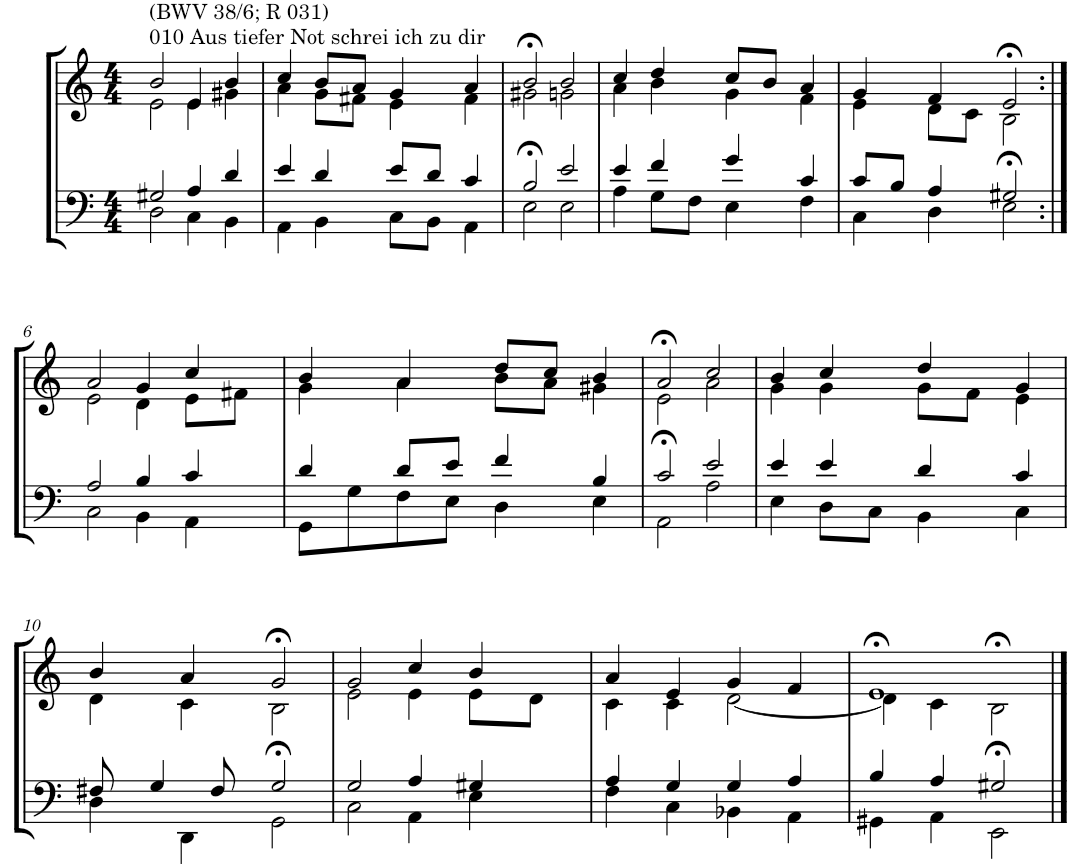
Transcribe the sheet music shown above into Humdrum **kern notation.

**kern	**kern
*part2	*part1
*staff2	*staff1
*I"Tenor/Baß	*I"Sopran/Alt
*clefF4	*clefG2
*k[]	*k[]
*M4/4	*M4/4
=1	=1
*^	*^
!	!	!LO:TX:a:t=010 Aus tiefer Not schrei ich zu dir	!
!	!	!LO:TX:a:t=(BWV 38/6; R 031)	!
2G#X/	2D\	2b/	2e\
4A/	4C\	4e/	4e\
4d/	4BB\	4b/	4g#X\
=2	=2	=2	=2
4e/	4AA\	4cc/	4a\
4d/	4BB\	8b/L	8g\L
.	.	8a/J	8f#X\J
8e/L	8C\L	4g/	4e\
8d/J	8BB\J	.	.
4c/	4AA\	4a/	4f#\
=3	=3	=3	=3
2B/	2E>\	2b>/	2g#X\
2e/	2E\	2b/	2gn\
=4	=4	=4	=4
4e/	4A\	4cc/	4a\
4f/	8G\L	4dd/	4b\
.	8F\J	.	.
4g/	4E\	8cc/L	4g\
.	.	8b/J	.
4c/	4F\	4a/	4f\
=5	=5	=5	=5
8c/L	4C\	4g/	4e\
8B/J	.	.	.
4A/	4D\	4f/	8d\L
.	.	.	8c\J
2G#X/	2E>\	2e>/	2B\
!!LO:LB:g=z	!!
=6:|!	=6:|!	=6:|!	=6:|!
2A/	2C\	2a/	2e\
4B/	4BB\	4g/	4d\
4c/	4AA\	4cc/	8e\L
.	.	.	8f#X\J
=7	=7	=7	=7
4d/	8GG\L	4b/	4g\
.	8G\	.	.
8d/L	8F\	4a/	4a\
8e/J	8E\J	.	.
4f/	4D\	8dd/L	8b\L
.	.	8cc/J	8a\J
4B/	4E\	4b/	4g#X\
=8	=8	=8	=8
2c/	2AA>\	2a>/	2e\
2e/	2A\	2cc/	2a\
=9	=9	=9	=9
4e/	4E\	4b/	4g\
4e/	8D\L	4cc/	4g\
.	8C\J	.	.
4d/	4BB\	4dd/	8g\L
.	.	.	8f\J
4c/	4C\	4g/	4e\
!!LO:LB:g=z	!!
=10	=10	=10	=10
8F#X/	4D\	4b/	4d\
4G/	.	.	.
.	4DD\	4a/	4c\
8F#/	.	.	.
2G/	2GG>\	2g>/	2B\
=11	=11	=11	=11
2G/	2C\	2g/	2e\
4A/	4AA\	4cc/	4e\
4G#X/	4E\	4b/	8e\L
.	.	.	8d\J
=12	=12	=12	=12
4A/	4F\	4a/	4c\
4G/	4C\	4e/	4c\
4G/	4BB-X\	4g/	[2d\
4A/	4AA\	4f/	.
=13	=13	=13	=13
4B/	4GG#X\	1e>	4d\]
4A/	4AA\	.	4c\
2G#X/	2EE>\	.	2B>\
*v	*v	*	*
*	*v	*v
==	==
*-	*-
